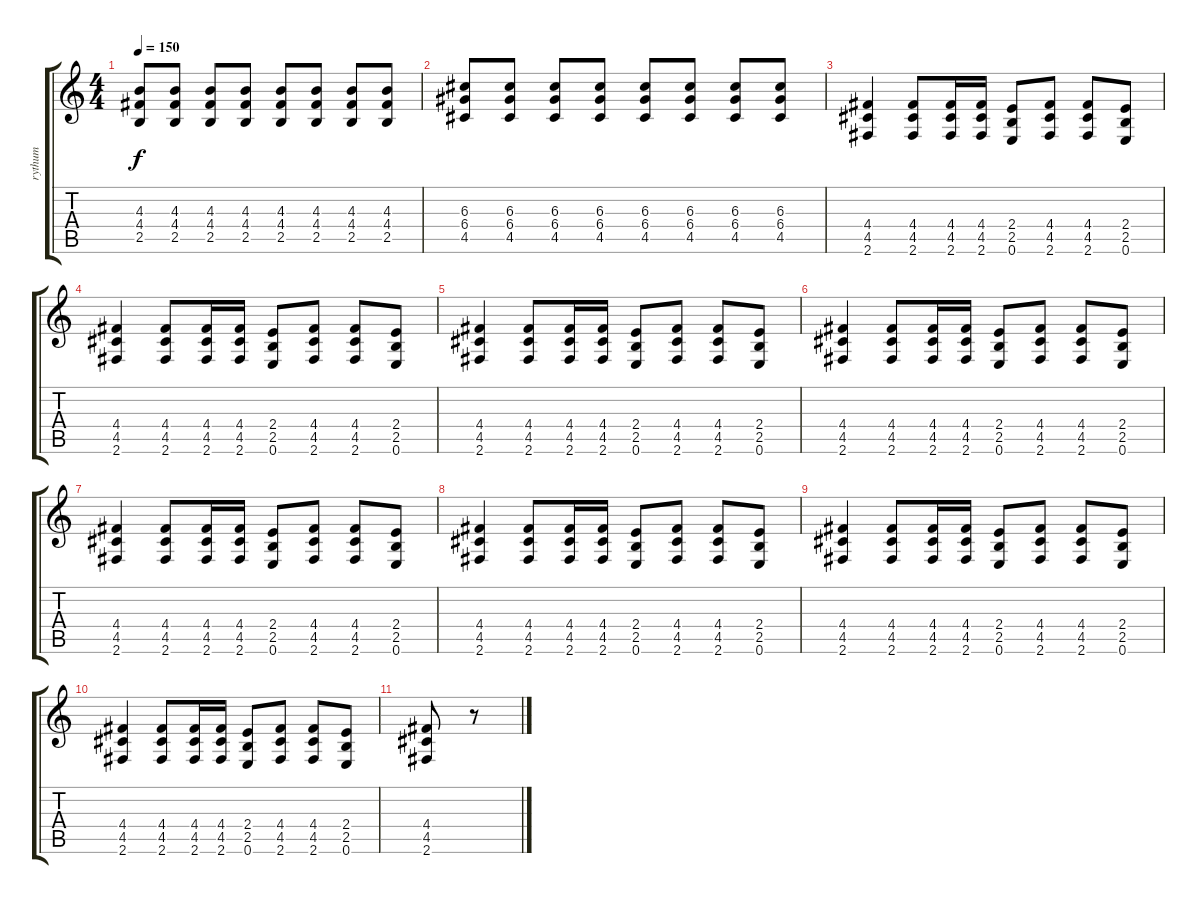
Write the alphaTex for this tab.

\track ("rythum" "rythum") {instrument distortionguitar}
\staff {score tabs}
\tuning (E4 B3 G3 D3 A2 E2) {hide}
\ts (4 4)
\tempo 150
\clef g2
\ks c
(4.3 4.4 2.5).8{dy f} (4.3 4.4 2.5).8 (4.3 4.4 2.5).8 (4.3 4.4 2.5).8 (4.3 4.4 2.5).8 (4.3 4.4 2.5).8 (4.3 4.4 2.5).8 (4.3 4.4 2.5).8 |
(6.3 6.4 4.5).8 (6.3 6.4 4.5).8 (6.3 6.4 4.5).8 (6.3 6.4 4.5).8 (6.3 6.4 4.5).8 (6.3 6.4 4.5).8 (6.3 6.4 4.5).8 (6.3 6.4 4.5).8 |
(4.4 4.5 2.6).4 (4.4 4.5 2.6).8 (4.4 4.5 2.6).16 (4.4 4.5 2.6).16 (2.4 2.5 0.6).8 (4.4 4.5 2.6).8 (4.4 4.5 2.6).8 (2.4 2.5 0.6).8 |
(4.4 4.5 2.6).4 (4.4 4.5 2.6).8 (4.4 4.5 2.6).16 (4.4 4.5 2.6).16 (2.4 2.5 0.6).8 (4.4 4.5 2.6).8 (4.4 4.5 2.6).8 (2.4 2.5 0.6).8 |
(4.4 4.5 2.6).4 (4.4 4.5 2.6).8 (4.4 4.5 2.6).16 (4.4 4.5 2.6).16 (2.4 2.5 0.6).8 (4.4 4.5 2.6).8 (4.4 4.5 2.6).8 (2.4 2.5 0.6).8 |
(4.4 4.5 2.6).4 (4.4 4.5 2.6).8 (4.4 4.5 2.6).16 (4.4 4.5 2.6).16 (2.4 2.5 0.6).8 (4.4 4.5 2.6).8 (4.4 4.5 2.6).8 (2.4 2.5 0.6).8 |
(4.4 4.5 2.6).4 (4.4 4.5 2.6).8 (4.4 4.5 2.6).16 (4.4 4.5 2.6).16 (2.4 2.5 0.6).8 (4.4 4.5 2.6).8 (4.4 4.5 2.6).8 (2.4 2.5 0.6).8 |
(4.4 4.5 2.6).4 (4.4 4.5 2.6).8 (4.4 4.5 2.6).16 (4.4 4.5 2.6).16 (2.4 2.5 0.6).8 (4.4 4.5 2.6).8 (4.4 4.5 2.6).8 (2.4 2.5 0.6).8 |
(4.4 4.5 2.6).4 (4.4 4.5 2.6).8 (4.4 4.5 2.6).16 (4.4 4.5 2.6).16 (2.4 2.5 0.6).8 (4.4 4.5 2.6).8 (4.4 4.5 2.6).8 (2.4 2.5 0.6).8 |
(4.4 4.5 2.6).4 (4.4 4.5 2.6).8 (4.4 4.5 2.6).16 (4.4 4.5 2.6).16 (2.4 2.5 0.6).8 (4.4 4.5 2.6).8 (4.4 4.5 2.6).8 (2.4 2.5 0.6).8 |
(4.4 4.5 2.6).8 r.8
